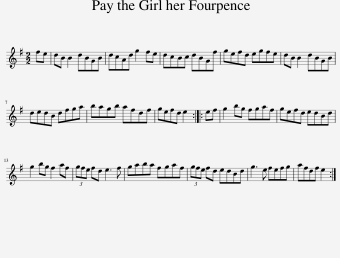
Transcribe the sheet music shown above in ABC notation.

X:1
L:1/8
M:2/2
I:linebreak $
K:G
V:1 treble
V:1
 fe | dB B2 dBGB | dcAd g2 fe | dcBc dBGf | gefd egfe | %5
 dB B2 dBGB |$ dedB dfga | bagb afdf | gefd e2 :: ef | %10
 g2 bg fgaf | gefd edBd |$ g2 bg f2 af | (3gfe fd e3 f | gaba fgaf | %15
 (3gfe fd edBd | g3 e fefg | afdf e2 :| %18
